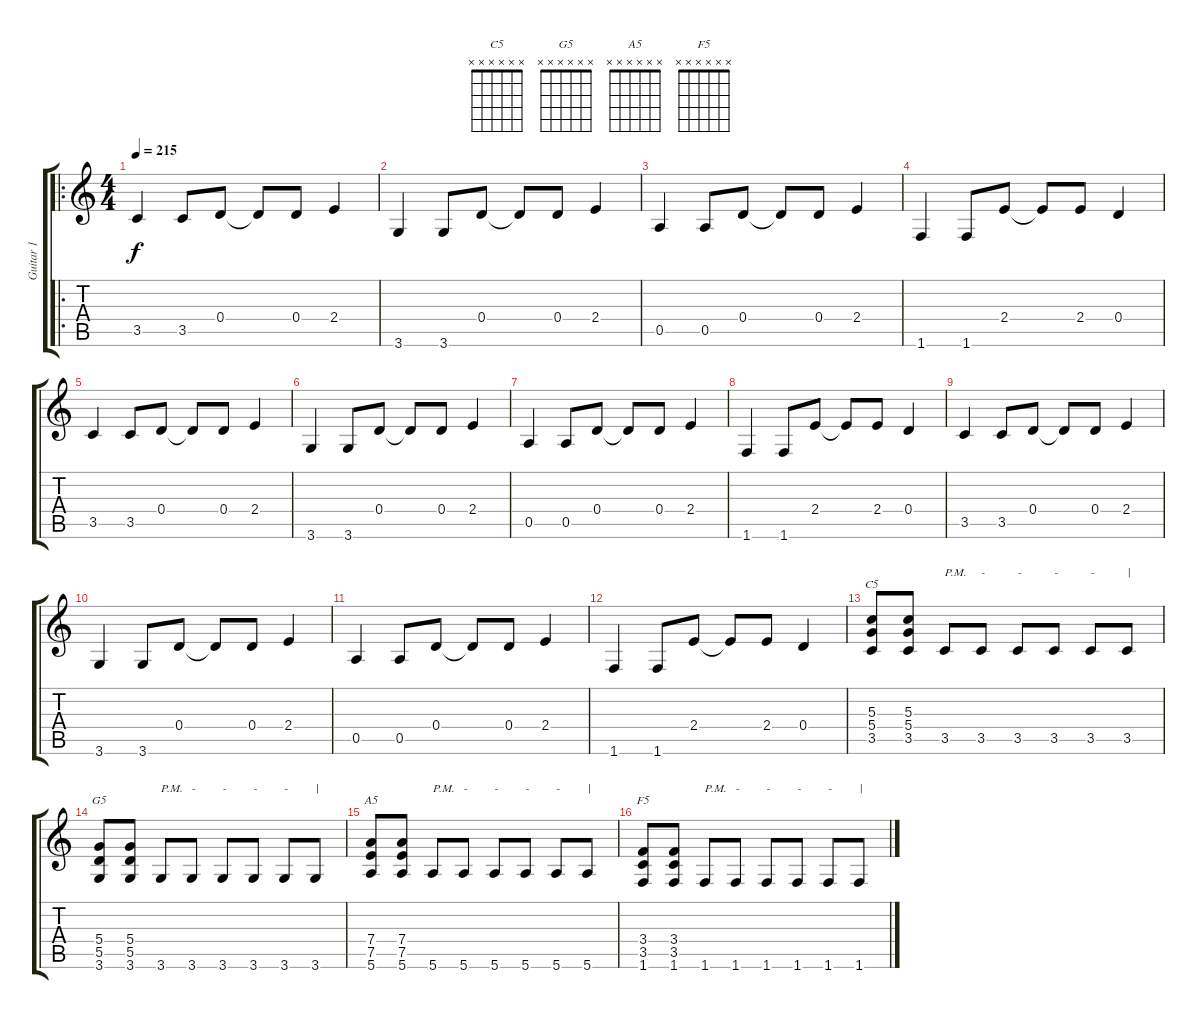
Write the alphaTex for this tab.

\track ("Guitar 1" "Guitar 1") {instrument distortionguitar}
\staff {score tabs}
\tuning (E4 B3 G3 D3 A2 E2) {hide}
\chord ("C5" x x x x x x) {firstfret 0}
\chord ("G5" x x x x x x) {firstfret 0}
\chord ("A5" x x x x x x) {firstfret 0}
\chord ("F5" x x x x x x) {firstfret 0}
\ro
\ts (4 4)
\tempo 215
\clef g2
\ks c
3.5.4{dy f instrument distortionguitar} 3.5.8 0.4.8 0.4{t}.8 0.4.8 2.4.4 |
3.6.4 3.6.8 0.4.8 0.4{t}.8 0.4.8 2.4.4 |
0.5.4 0.5.8 0.4.8 0.4{t}.8 0.4.8 2.4.4 |
1.6.4 1.6.8 2.4.8 2.4{t}.8 2.4.8 0.4.4 |
3.5.4 3.5.8 0.4.8 0.4{t}.8 0.4.8 2.4.4 |
3.6.4 3.6.8 0.4.8 0.4{t}.8 0.4.8 2.4.4 |
0.5.4 0.5.8 0.4.8 0.4{t}.8 0.4.8 2.4.4 |
1.6.4 1.6.8 2.4.8 2.4{t}.8 2.4.8 0.4.4 |
3.5.4 3.5.8 0.4.8 0.4{t}.8 0.4.8 2.4.4 |
3.6.4 3.6.8 0.4.8 0.4{t}.8 0.4.8 2.4.4 |
0.5.4 0.5.8 0.4.8 0.4{t}.8 0.4.8 2.4.4 |
1.6.4 1.6.8 2.4.8 2.4{t}.8 2.4.8 0.4.4 |
(5.3 5.4 3.5).8{ch "C5"} (5.3 5.4 3.5).8 3.5.8{txt "P.M."} 3.5.8{txt "-"} 3.5.8{txt "-"} 3.5.8{txt "-"} 3.5.8{txt "-"} 3.5.8{txt "|"} |
(5.4 5.5 3.6).8{ch "G5"} (5.4 5.5 3.6).8 3.6.8{txt "P.M."} 3.6.8{txt "-"} 3.6.8{txt "-"} 3.6.8{txt "-"} 3.6.8{txt "-"} 3.6.8{txt "|"} |
(7.4 7.5 5.6).8{ch "A5"} (7.4 7.5 5.6).8 5.6.8{txt "P.M."} 5.6.8{txt "-"} 5.6.8{txt "-"} 5.6.8{txt "-"} 5.6.8{txt "-"} 5.6.8{txt "|"} |
(3.4 3.5 1.6).8{ch "F5"} (3.4 3.5 1.6).8 1.6.8{txt "P.M."} 1.6.8{txt "-"} 1.6.8{txt "-"} 1.6.8{txt "-"} 1.6.8{txt "-"} 1.6.8{txt "|"}
